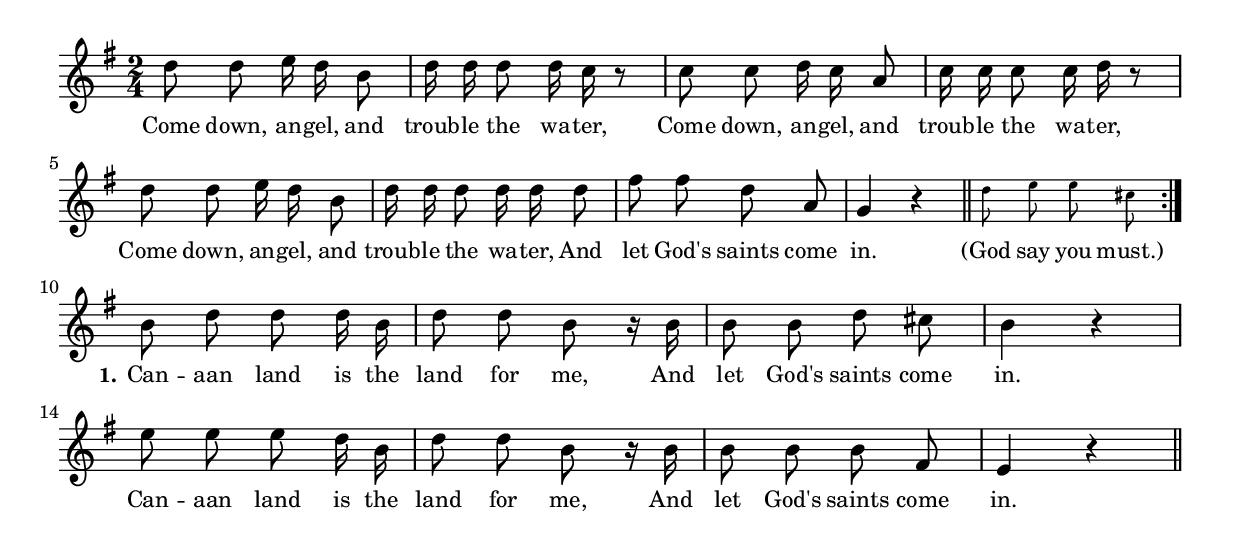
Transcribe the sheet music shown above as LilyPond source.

% 099.ly - Score sheet for "Let God's Saints Come In"
% Copyright (C) 2007  Marcus Brinkmann <marcus@gnu.org>
%
% This score sheet is free software; you can redistribute it and/or
% modify it under the terms of the Creative Commons Legal Code
% Attribution-ShareALike as published by Creative Commons; either
% version 2.0 of the License, or (at your option) any later version.
%
% This score sheet is distributed in the hope that it will be useful,
% but WITHOUT ANY WARRANTY; without even the implied warranty of
% MERCHANTABILITY or FITNESS FOR A PARTICULAR PURPOSE.  See the
% Creative Commons Legal Code Attribution-ShareALike for more details.
%
% You should have received a copy of the Creative Commons Legal Code
% Attribution-ShareALike along with this score sheet; if not, write to
% Creative Commons, 543 Howard Street, 5th Floor,
% San Francisco, CA 94105-3013  United States

\version "2.10.0"

%\header
%{
%  title = "Let God's Saints Come In"
%  composer = "trad."
%}

melody =
<<
     \context Voice
    {
	\set Staff.midiInstrument = "acoustic grand"
	\override Staff.VerticalAxisGroup #'minimum-Y-extent = #'(0 . 0)
	
	\autoBeamOff

	\time 2/4
	\clef violin
	\key g \major
	{
	    \repeat volta 2
	    {
		d''8 d'' e''16 d'' b'8 | d''16 d'' d''8 d''16 c'' r8 |
		c''8 c'' d''16 c'' a'8 | c''16 c'' c''8 c''16 d'' r8 |
		d''8 d'' e''16 d'' b'8 | d''16 d'' d''8 d''16 d'' d''8 |
		fis''8 fis'' d'' a' | g'4 r \bar "||"
		\set fontSize = #'-4
		d''8 e'' e'' cis''
		\set fontSize = #'0
	    }
	    \break
	    b'8 d'' d'' d''16 b' | d''8 d'' b' r16 b' | b'8 b' d'' cis'' |
	    b'4 r | e''8 e'' e'' d''16 b' | d''8 d'' b' r16 b' |
	    b'8 b' b' fis' | e'4 r \bar "||"
	}
    }
    \lyricsto "" \new Lyrics
    {
        \override LyricText #'font-size = #0
        \override StanzaNumber #'font-size = #-1

	Come down, an -- gel, and troub -- le the wa -- ter,
	Come down, an -- gel, and troub -- le the wa -- ter,
	Come down, an -- gel, and troub -- le the wa -- ter,
	And let God's saints come in.  "(God" say you "must.)"

	\set stanza = "1."
	Can -- aan land is the land for me,
	And let God's saints come in.
	Can -- aan land is the land for me,
	And let God's saints come in.
    }
>>


\score
{
  \new Staff { \melody }

  \layout { indent = 0.0 }
}

\score
{
  \new Staff { \unfoldRepeats \melody }

  
  \midi {
    \context {
      \Score
      tempoWholesPerMinute = #(ly:make-moment 80 4)
      }
    }


}
